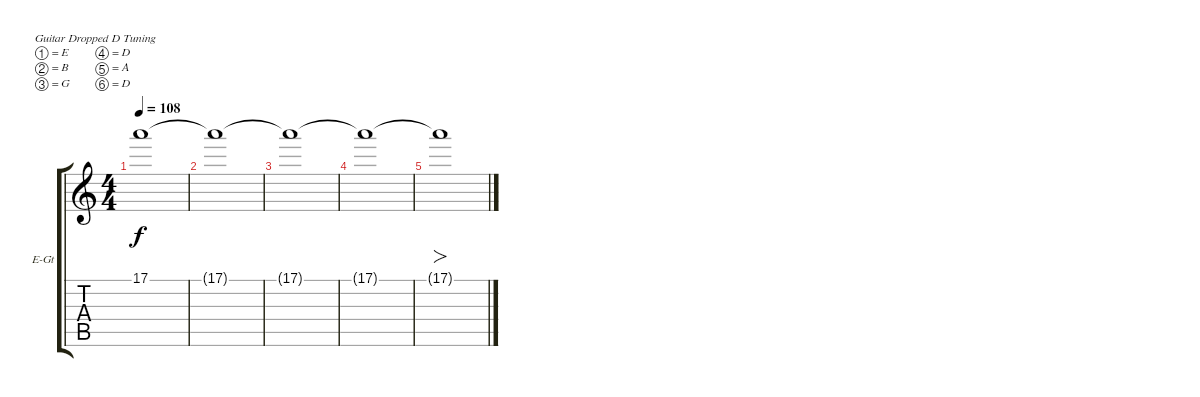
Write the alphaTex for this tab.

\defaultSystemsLayout 4
\bracketExtendMode groupsimilarinstruments
\firstSystemTrackNameOrientation horizontal
\otherSystemsTrackNameOrientation horizontal
\track ("E. Guitar 3" "E-Gt") {instrument electricguitarclean}
\staff {score tabs}
\tuning (E4 B3 G3 D3 A2 D2)
\ts (4 4)
\tempo 108
\clef g2
\ks c
17.1{t}.1{dy f} |
17.1{t}.1 |
17.1{t}.1 |
17.1{t}.1 |
17.1{t}.1{fo}
